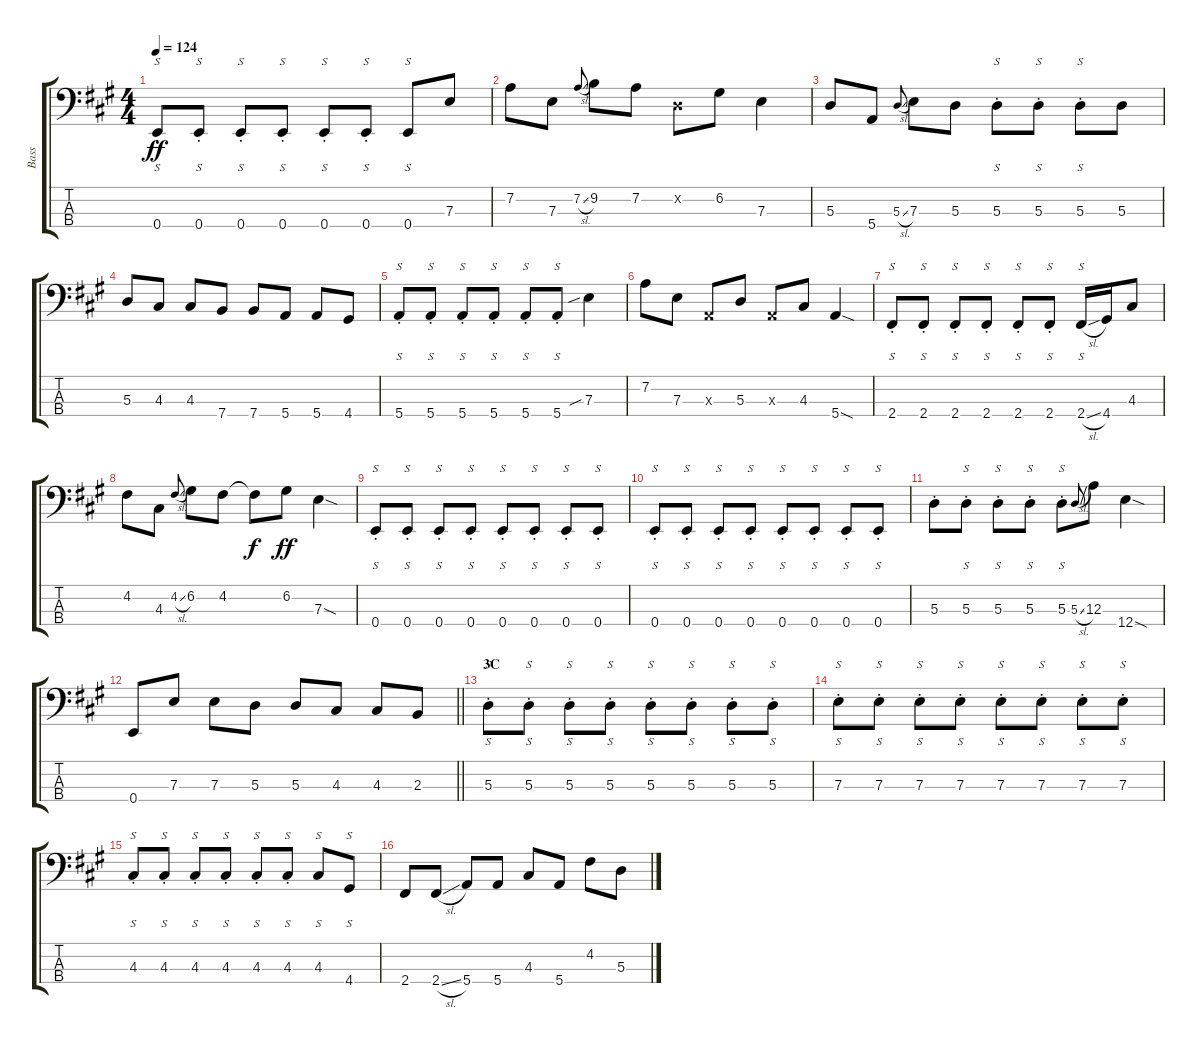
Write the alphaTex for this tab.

\track ("Bass" "Bass") {instrument slapbass2}
\staff {score tabs}
\tuning (G2 D2 A1 E1) {hide}
\ts (4 4)
\tempo 124
\clef f4
\ks a
0.4{st}.8{s dy ff} 0.4{st}.8{s} 0.4{st}.8{s} 0.4{st}.8{s} 0.4{st}.8{s} 0.4{st}.8{s} 0.4.8{s} 7.3.8 |
7.2.8 7.3.8 7.2{sl}.8{gr onbeat} 9.2.8 7.2.8 0.2{x}.8 6.2.8 7.3.4 |
5.3.8 5.4.8 5.3{sl}.8{gr onbeat} 7.3.8 5.3.8 5.3{st}.8{s} 5.3{st}.8{s} 5.3{st}.8{s} 5.3.8 |
5.3.8 4.3.8 4.3.8 7.4.8 7.4.8 5.4.8 5.4.8 4.4.8 |
5.4{st}.8{s} 5.4{st}.8{s} 5.4{st}.8{s} 5.4{st}.8{s} 5.4{st}.8{s} 5.4{st}.8{s} 7.3{sib}.4 |
7.2.8 7.3.8 0.3{x}.8 5.3.8 0.3{x}.8 4.3.8 5.4{sod}.4 |
2.4{st}.8{s} 2.4{st}.8{s} 2.4{st}.8{s} 2.4{st}.8{s} 2.4{st}.8{s} 2.4{st}.8{s} 2.4{sl}.16{s} 4.4.16 4.3.8 |
4.2.8 4.3.8 4.2{sl}.8{gr onbeat} 6.2.8 4.2.8 4.2{t}.8{dy f} 6.2.8{dy ff} 7.3{sod}.4 |
0.4{st}.8{s} 0.4{st}.8{s} 0.4{st}.8{s} 0.4{st}.8{s} 0.4{st}.8{s} 0.4{st}.8{s} 0.4{st}.8{s} 0.4{st}.8{s} |
0.4{st}.8{s} 0.4{st}.8{s} 0.4{st}.8{s} 0.4{st}.8{s} 0.4{st}.8{s} 0.4{st}.8{s} 0.4{st}.8{s} 0.4{st}.8{s} |
5.3{st}.8 5.3{st}.8{s} 5.3{st}.8{s} 5.3{st}.8{s} 5.3{st}.8{s} 5.3{sl}.8{gr onbeat} 12.3.8 12.4{sod}.4 |
\barLineRight lightlight
0.4.8 7.3.8 7.3.8 5.3.8 5.3.8 4.3.8 4.3.8 2.3.8 |
\section ("" "3C")
5.3{st}.8{s} 5.3{st}.8{s} 5.3{st}.8{s} 5.3{st}.8{s} 5.3{st}.8{s} 5.3{st}.8{s} 5.3{st}.8{s} 5.3{st}.8{s} |
7.3{st}.8{s} 7.3{st}.8{s} 7.3{st}.8{s} 7.3{st}.8{s} 7.3{st}.8{s} 7.3{st}.8{s} 7.3{st}.8{s} 7.3{st}.8{s} |
4.3{st}.8{s} 4.3{st}.8{s} 4.3{st}.8{s} 4.3{st}.8{s} 4.3{st}.8{s} 4.3{st}.8{s} 4.3.8{s} 4.4.8{s} |
2.4.8 2.4{sl}.8 5.4.8 5.4.8 4.3.8 5.4.8 4.2.8 5.3.8
